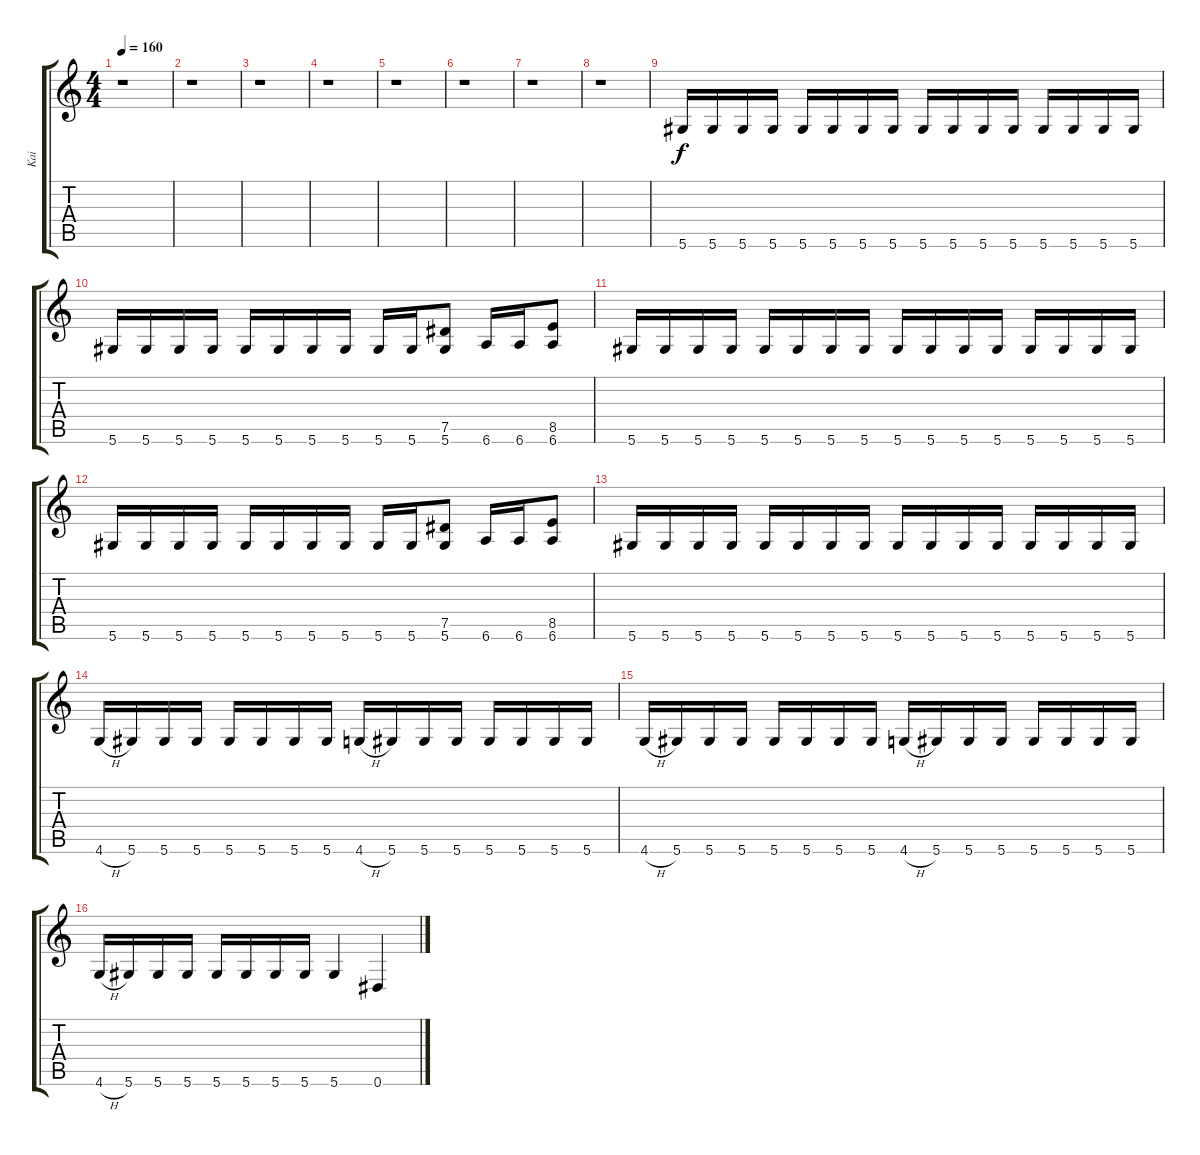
\track ("Kai " "Kai ") {instrument distortionguitar}
\staff {score tabs}
\tuning (Eb4 Bb3 Gb3 Db3 Ab2 Eb2) {hide}
\ts (4 4)
\tempo 160
\clef g2
\ks c
r.1{dy f} |
r.1 |
r.1 |
r.1 |
r.1 |
r.1 |
r.1 |
r.1 |
5.6.16 5.6.16 5.6.16 5.6.16 5.6.16 5.6.16 5.6.16 5.6.16 5.6.16 5.6.16 5.6.16 5.6.16 5.6.16 5.6.16 5.6.16 5.6.16 |
5.6.16 5.6.16 5.6.16 5.6.16 5.6.16 5.6.16 5.6.16 5.6.16 5.6.16 5.6.16 (7.5 5.6).8 6.6.16 6.6.16 (8.5 6.6).8 |
5.6.16 5.6.16 5.6.16 5.6.16 5.6.16 5.6.16 5.6.16 5.6.16 5.6.16 5.6.16 5.6.16 5.6.16 5.6.16 5.6.16 5.6.16 5.6.16 |
5.6.16 5.6.16 5.6.16 5.6.16 5.6.16 5.6.16 5.6.16 5.6.16 5.6.16 5.6.16 (7.5 5.6).8 6.6.16 6.6.16 (8.5 6.6).8 |
5.6.16 5.6.16 5.6.16 5.6.16 5.6.16 5.6.16 5.6.16 5.6.16 5.6.16 5.6.16 5.6.16 5.6.16 5.6.16 5.6.16 5.6.16 5.6.16 |
4.6{h}.16 5.6.16 5.6.16 5.6.16 5.6.16 5.6.16 5.6.16 5.6.16 4.6{h}.16 5.6.16 5.6.16 5.6.16 5.6.16 5.6.16 5.6.16 5.6.16 |
4.6{h}.16 5.6.16 5.6.16 5.6.16 5.6.16 5.6.16 5.6.16 5.6.16 4.6{h}.16 5.6.16 5.6.16 5.6.16 5.6.16 5.6.16 5.6.16 5.6.16 |
4.6{h}.16 5.6.16 5.6.16 5.6.16 5.6.16 5.6.16 5.6.16 5.6.16 5.6.4 0.6.4
